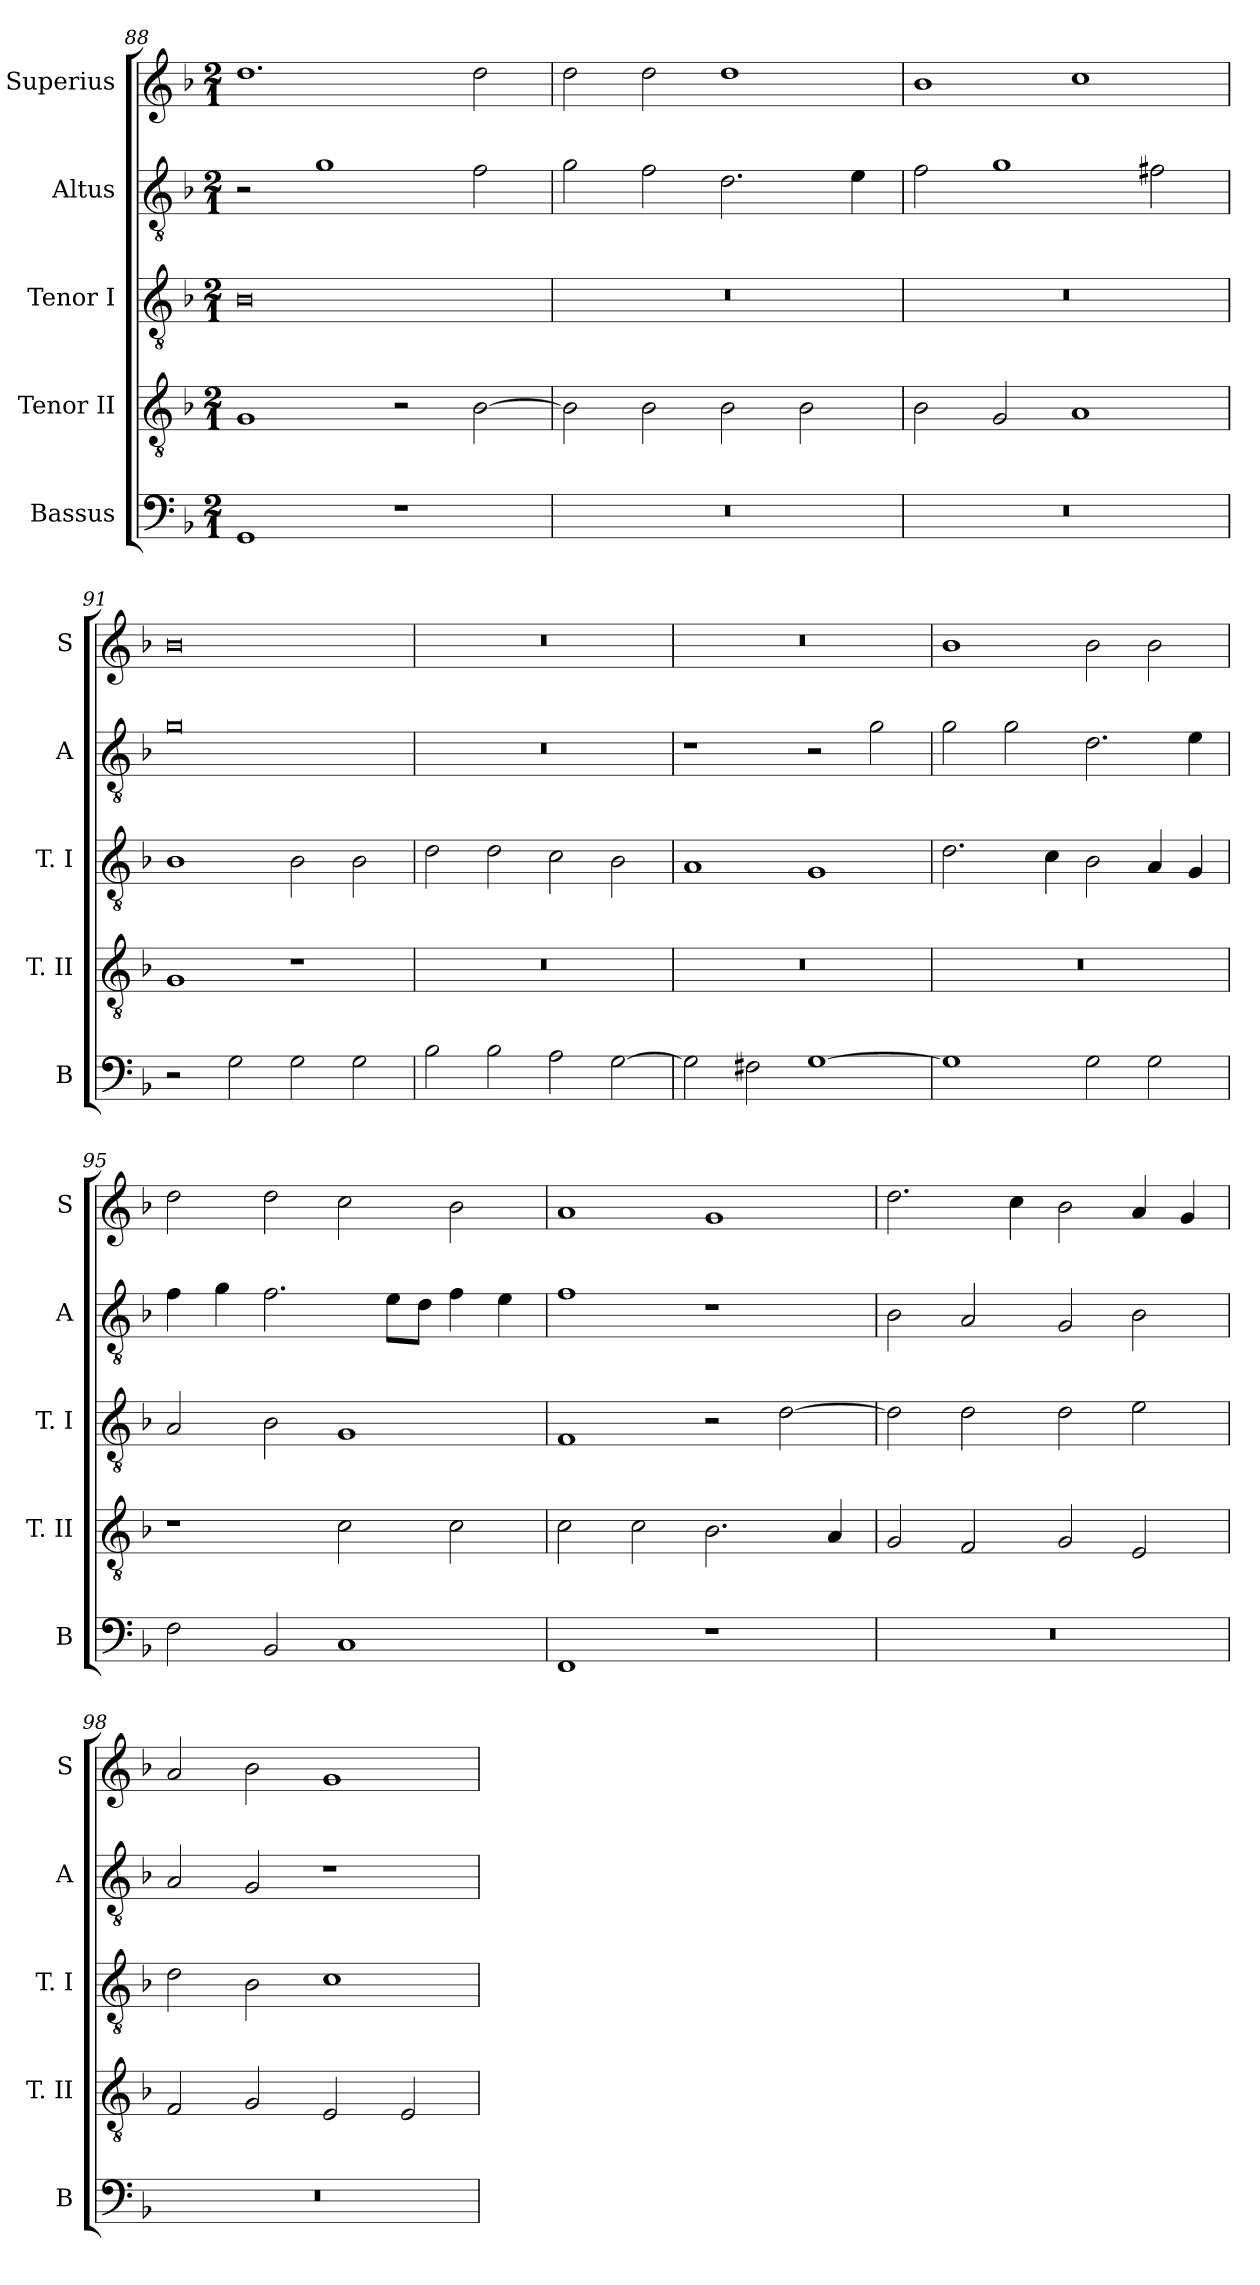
**kern	**kern	**kern	**kern	**kern
*part5	*part4	*part3	*part2	*part1
*staff5	*staff4	*staff3	*staff2	*staff1
*I"Bassus	*I"Tenor II	*I"Tenor I	*I"Altus	*I"Superius
*I'B	*I'T. II	*I'T. I	*I'A	*I'S
*clefF4	*clefGv2	*clefGv2	*clefGv2	*clefG2
*k[b-]	*k[b-]	*k[b-]	*k[b-]	*k[b-]
*F:	*F:	*F:	*F:	*F:
*M2/1	*M2/1	*M2/1	*M2/1	*M2/1
=88	=88	=88	=88	=88
1GG	1G	0B-	2r	1.dd
.	.	.	1g	.
1r	2r	.	.	.
.	[2B-	.	2f	2dd
=89	=89	=89	=89	=89
0r	2B-]	0r	2g	2dd
.	2B-	.	2f	2dd
.	2B-	.	2.d	1dd
.	2B-	.	.	.
.	.	.	4e	.
=90	=90	=90	=90	=90
0r	2B-	0r	2f	1b-
.	2G	.	1g	.
.	1A	.	.	1cc
.	.	.	2f#X	.
=91	=91	=91	=91	=91
2r	1G	1B-	0g	0b-
2G	.	.	.	.
2G	1r	2B-	.	.
2G	.	2B-	.	.
=92	=92	=92	=92	=92
2B-	0r	2d	0r	0r
2B-	.	2d	.	.
2A	.	2c	.	.
[2G	.	2B-	.	.
=93	=93	=93	=93	=93
2G]	0r	1A	1r	0r
2F#X	.	.	.	.
[1G	.	1G	2r	.
.	.	.	2g	.
=94	=94	=94	=94	=94
1G]	0r	2.d	2g	1b-
.	.	.	2g	.
.	.	4c	.	.
2G	.	2B-	2.d	2b-
2G	.	4A	.	2b-
.	.	4G	4e	.
=95	=95	=95	=95	=95
2F	1r	2A	4f	2dd
.	.	.	4g	.
2BB-	.	2B-	2.f	2dd
1C	2c	1G	.	2cc
.	.	.	8eL	.
.	.	.	8dJ	.
.	2c	.	4f	2b-
.	.	.	4e	.
=96	=96	=96	=96	=96
1FF	2c	1F	1f	1a
.	2c	.	.	.
1r	2.B-	2r	1r	1g
.	.	[2d	.	.
.	4A	.	.	.
=97	=97	=97	=97	=97
0r	2G	2d]	2B-	2.dd
.	2F	2d	2A	.
.	.	.	.	4cc
.	2G	2d	2G	2b-
.	2E	2e	2B-	4a
.	.	.	.	4g
=98	=98	=98	=98	=98
0r	2F	2d	2A	2a
.	2G	2B-	2G	2b-
.	2E	1c	1r	1g
.	2E	.	.	.
=	=	=	=	=
*-	*-	*-	*-	*-
